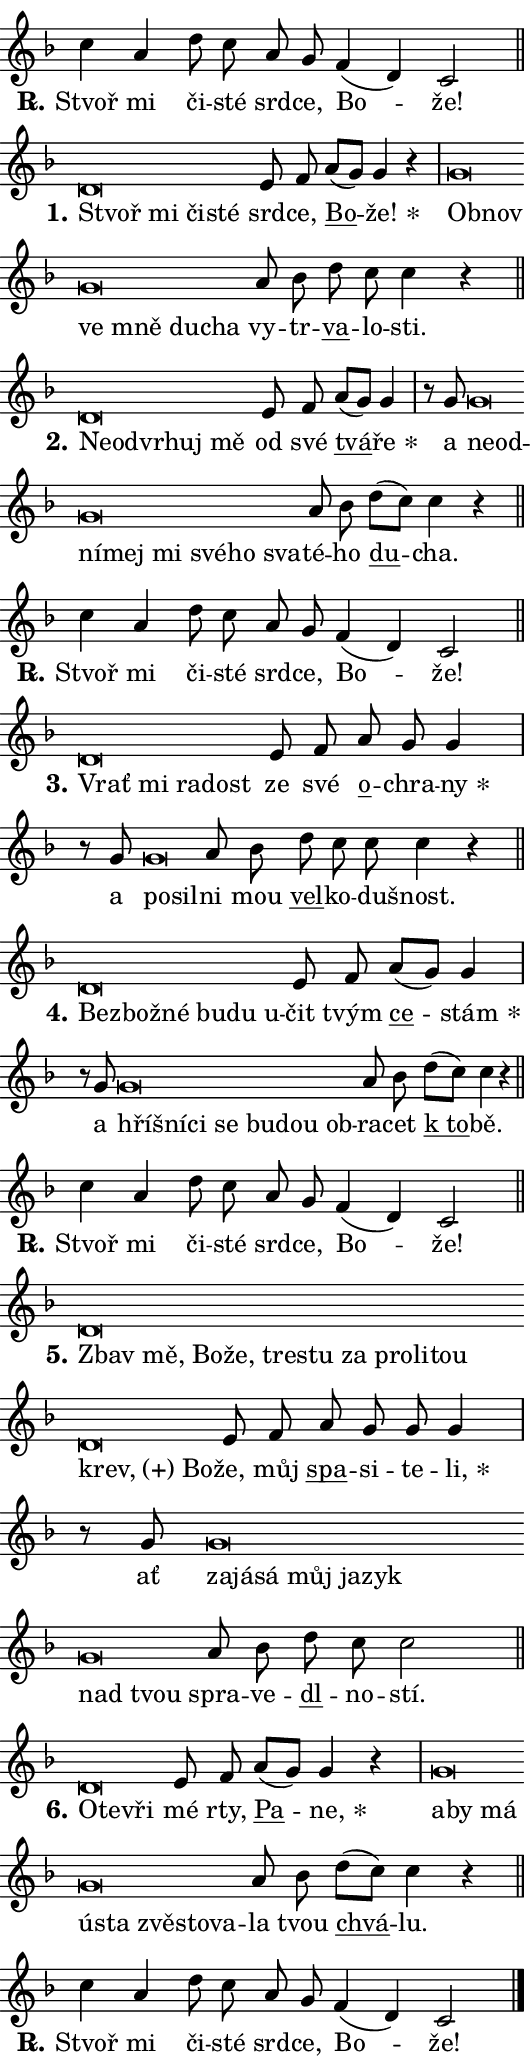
\version "2.24.0"
\header { tagline = "" }
\paper {
  indent = 0\cm
  top-margin = 0\cm
  right-margin = 0.13\cm % to fit lyric hyphens
  bottom-margin = 0\cm
  left-margin = 0\cm
  paper-width = 9\cm
  page-breaking = #ly:one-page-breaking
  system-system-spacing.basic-distance = #11
  score-system-spacing.basic-distance = #11
  ragged-last = ##f
}


%% Author: Thomas Morley
%% https://lists.gnu.org/archive/html/lilypond-user/2020-05/msg00002.html
#(define (line-position grob)
"Returns position of @var[grob} in current system:
   @code{'start}, if at first time-step
   @code{'end}, if at last time-step
   @code{'middle} otherwise
"
  (let* ((col (ly:item-get-column grob))
         (ln (ly:grob-object col 'left-neighbor))
         (rn (ly:grob-object col 'right-neighbor))
         (col-to-check-left (if (ly:grob? ln) ln col))
         (col-to-check-right (if (ly:grob? rn) rn col))
         (break-dir-left
           (and
             (ly:grob-property col-to-check-left 'non-musical #f)
             (ly:item-break-dir col-to-check-left)))
         (break-dir-right
           (and
             (ly:grob-property col-to-check-right 'non-musical #f)
             (ly:item-break-dir col-to-check-right))))
        (cond ((eqv? 1 break-dir-left) 'start)
              ((eqv? -1 break-dir-right) 'end)
              (else 'middle))))

#(define (tranparent-at-line-position vctor)
  (lambda (grob)
  "Relying on @code{line-position} select the relevant enry from @var{vctor}.
Used to determine transparency,"
    (case (line-position grob)
      ((end) (not (vector-ref vctor 0)))
      ((middle) (not (vector-ref vctor 1)))
      ((start) (not (vector-ref vctor 2))))))

noteHeadBreakVisibility =
#(define-music-function (break-visibility)(vector?)
"Makes @code{NoteHead}s transparent relying on @var{break-visibility}"
#{
  \override NoteHead.transparent =
    #(tranparent-at-line-position break-visibility)
#})

#(define delete-ledgers-for-transparent-note-heads
  (lambda (grob)
    "Reads whether a @code{NoteHead} is transparent.
If so this @code{NoteHead} is removed from @code{'note-heads} from
@var{grob}, which is supposed to be @code{LedgerLineSpanner}.
As a result ledgers are not printed for this @code{NoteHead}"
    (let* ((nhds-array (ly:grob-object grob 'note-heads))
           (nhds-list
             (if (ly:grob-array? nhds-array)
                 (ly:grob-array->list nhds-array)
                 '()))
           ;; Relies on the transparent-property being done before
           ;; Staff.LedgerLineSpanner.after-line-breaking is executed.
           ;; This is fragile ...
           (to-keep
             (remove
               (lambda (nhd)
                 (ly:grob-property nhd 'transparent #f))
               nhds-list)))
      ;; TODO find a better method to iterate over grob-arrays, similiar
      ;; to filter/remove etc for lists
      ;; For now rebuilt from scratch
      (set! (ly:grob-object grob 'note-heads)  '())
      (for-each
        (lambda (nhd)
          (ly:pointer-group-interface::add-grob grob 'note-heads nhd))
        to-keep))))

squashNotes = {
  \override NoteHead.X-extent = #'(-0.2 . 0.2)
  \override NoteHead.Y-extent = #'(-0.75 . 0)
  \override NoteHead.stencil =
    #(lambda (grob)
       (let ((pos (ly:grob-property grob 'staff-position)))
         (begin
           (if (< pos -7) (display "ERROR: Lower brevis then expected\n") (display ""))
           (if (<= pos -6) ly:text-interface::print ly:note-head::print))))
}
unSquashNotes = {
  \revert NoteHead.X-extent
  \revert NoteHead.Y-extent
  \revert NoteHead.stencil
}

hideNotes = \noteHeadBreakVisibility #begin-of-line-visible
unHideNotes = \noteHeadBreakVisibility #all-visible

% work-around for resetting accidentals
% https://lilypond.org/doc/v2.23/Documentation/notation/displaying-rhythms#unmetered-music
cadenzaMeasure = {
  \cadenzaOff
  \partial 1024 s1024
  \cadenzaOn
}

#(define-markup-command (accent layout props text) (markup?)
  "Underline accented syllable"
  (interpret-markup layout props
    #{\markup \override #'(offset . 4.3) \underline { #text }#}))

responsum = \markup \concat {
  "R" \hspace #-1.05 \path #0.1 #'((moveto 0 0.07) (lineto 0.9 0.8)) \hspace #0.05 "."
}

spaceSize = #0.6828661417322834 % exact space size for TeX Gyre Schola

\layout {
  \context {
    \Staff
    \remove "Time_signature_engraver"
    \override LedgerLineSpanner.after-line-breaking = #delete-ledgers-for-transparent-note-heads
  }
  \context {
    \Lyrics {
      \override LyricSpace.minimum-distance = \spaceSize
      \override LyricText.font-name = #"TeX Gyre Schola"
      \override LyricText.font-size = 1
      \override StanzaNumber.font-name = #"TeX Gyre Schola Bold"
      \override StanzaNumber.font-size = 1
    }
  }
  \context {
    \Score 
    \override NoteHead.text =
      #(lambda (grob) 
        (let ((pos (ly:grob-property grob 'staff-position)))
          #{\markup {
            \combine
              \halign #-0.55 \raise #(if (= pos -6) 0 0.5) \override #'(thickness . 2) \draw-line #'(3.2 . 0)
              \musicglyph "noteheads.sM1"
          }#}))
  }
}

% magnetic-lyrics.ily
%
%   written by
%     Jean Abou Samra <jean@abou-samra.fr>
%     Werner Lemberg <wl@gnu.org>
%
%   adapted by
%     Jiri Hon <jiri.hon@gmail.com>
%
% Version 2022-Apr-15

% https://www.mail-archive.com/lilypond-user@gnu.org/msg149350.html

#(define (Left_hyphen_pointer_engraver context)
   "Collect syllable-hyphen-syllable occurrences in lyrics and store
them in properties.  This engraver only looks to the left.  For
example, if the lyrics input is @code{foo -- bar}, it does the
following.

@itemize @bullet
@item
Set the @code{text} property of the @code{LyricHyphen} grob between
@q{foo} and @q{bar} to @code{foo}.

@item
Set the @code{left-hyphen} property of the @code{LyricText} grob with
text @q{foo} to the @code{LyricHyphen} grob between @q{foo} and
@q{bar}.
@end itemize

Use this auxiliary engraver in combination with the
@code{lyric-@/text::@/apply-@/magnetic-@/offset!} hook."
   (let ((hyphen #f)
         (text #f))
     (make-engraver
      (acknowledgers
       ((lyric-syllable-interface engraver grob source-engraver)
        (set! text grob)))
      (end-acknowledgers
       ((lyric-hyphen-interface engraver grob source-engraver)
        ;(when (not (grob::has-interface grob 'lyric-space-interface))
          (set! hyphen grob)));)
      ((stop-translation-timestep engraver)
       (when (and text hyphen)
         (ly:grob-set-object! text 'left-hyphen hyphen))
       (set! text #f)
       (set! hyphen #f)))))

#(define (lyric-text::apply-magnetic-offset! grob)
   "If the space between two syllables is less than the value in
property @code{LyricText@/.details@/.squash-threshold}, move the right
syllable to the left so that it gets concatenated with the left
syllable.

Use this function as a hook for
@code{LyricText@/.after-@/line-@/breaking} if the
@code{Left_@/hyphen_@/pointer_@/engraver} is active."
   (let ((hyphen (ly:grob-object grob 'left-hyphen #f)))
     (when hyphen
       (let ((left-text (ly:spanner-bound hyphen LEFT)))
         (when (grob::has-interface left-text 'lyric-syllable-interface)
           (let* ((common (ly:grob-common-refpoint grob left-text X))
                  (this-x-ext (ly:grob-extent grob common X))
                  (left-x-ext
                   (begin
                     ;; Trigger magnetism for left-text.
                     (ly:grob-property left-text 'after-line-breaking)
                     (ly:grob-extent left-text common X)))
                  ;; `delta` is the gap width between two syllables.
                  (delta (- (interval-start this-x-ext)
                            (interval-end left-x-ext)))
                  (details (ly:grob-property grob 'details))
                  (threshold (assoc-get 'squash-threshold details 0.2)))
             (when (< delta threshold)
               (let* (;; We have to manipulate the input text so that
                      ;; ligatures crossing syllable boundaries are not
                      ;; disabled.  For languages based on the Latin
                      ;; script this is essentially a beautification.
                      ;; However, for non-Western scripts it can be a
                      ;; necessity.
                      (lt (ly:grob-property left-text 'text))
                      (rt (ly:grob-property grob 'text))
                      (is-space (grob::has-interface hyphen 'lyric-space-interface))
                      (space (if is-space " " ""))
                      (extra-delta (if is-space spaceSize 0))
                      ;; Append new syllable.
                      (ltrt-space (if (and (string? lt) (string? rt))
                                (string-append lt space rt)
                                (make-concat-markup (list lt space rt))))
                      ;; Right-align `ltrt` to the right side.
                      (ltrt-space-markup (grob-interpret-markup
                               grob
                               (make-translate-markup
                                (cons (interval-length this-x-ext) 0)
                                (make-right-align-markup ltrt-space)))))
                 (begin
                   ;; Don't print `left-text`.
                   (ly:grob-set-property! left-text 'stencil #f)
                   ;; Set text and stencil (which holds all collected
                   ;; syllables so far) and shift it to the left.
                   (ly:grob-set-property! grob 'text ltrt-space)
                   (ly:grob-set-property! grob 'stencil ltrt-space-markup)
                   (ly:grob-translate-axis! grob (- (- delta extra-delta)) X))))))))))


#(define (lyric-hyphen::displace-bounds-first grob)
   ;; Make very sure this callback isn't triggered too early.
   (let ((left (ly:spanner-bound grob LEFT))
         (right (ly:spanner-bound grob RIGHT)))
     (ly:grob-property left 'after-line-breaking)
     (ly:grob-property right 'after-line-breaking)
     (ly:lyric-hyphen::print grob)))

squashThreshold = #0.4

\layout {
  \context {
    \Lyrics
    \consists #Left_hyphen_pointer_engraver
    \override LyricText.after-line-breaking =
      #lyric-text::apply-magnetic-offset!
    \override LyricHyphen.stencil = #lyric-hyphen::displace-bounds-first
    \override LyricText.details.squash-threshold = \squashThreshold
    \override LyricHyphen.minimum-distance = 0
    \override LyricHyphen.minimum-length = \squashThreshold
  }
}

squashText = \override LyricText.details.squash-threshold = 9999
unSquashText = \override LyricText.details.squash-threshold = \squashThreshold

leftText = \override LyricText.self-alignment-X = #LEFT
unLeftText = \revert LyricText.self-alignment-X

starOffset = #(lambda (grob) 
                (let ((x_offset (ly:self-alignment-interface::aligned-on-x-parent grob)))
                  (if (= x_offset 0) 0 (+ x_offset 1.2))))

star = #(define-music-function (syllable)(string?)
"Append star separator at the end of a syllable"
#{
  \once \override LyricText.X-offset = #starOffset
  \lyricmode { \markup {
    #syllable
    \override #'((font-name . "TeX Gyre Schola Bold")) \hspace #0.2 \lower #0.65 \larger "*"
  } }
#})

starAccent = #(define-music-function (syllable)(string?)
"Append star separator at the end of a syllable and make accent"
#{
  \once \override LyricText.X-offset = #starOffset
  \lyricmode { \markup {
    \accent #syllable
    \override #'((font-name . "TeX Gyre Schola Bold")) \hspace #0.2 \lower #0.65 \larger "*"
  } }
#})

breath = #(define-music-function (syllable)(string?)
"Append breathing indicator at the end of a syllable"
#{
  \lyricmode { \markup { #syllable "+" } }
#})

optionalBreath = #(define-music-function (syllable)(string?)
"Append optional breathing indicator at the end of a syllable"
#{
  \lyricmode { \markup { #syllable "(+)" } }
#})


\score {
    <<
        \new Voice = "melody" { \cadenzaOn \key f \major \relative { c''4 a d8 c a g \bar "" f4( d) c2 \cadenzaMeasure \bar "||" \break } }
        \new Lyrics \lyricsto "melody" { \lyricmode { \set stanza = \responsum
Stvoř mi či -- sté srd -- ce, Bo -- že! } }
    >>
    \layout {}
}

\score {
    <<
        \new Voice = "melody" { \cadenzaOn \key f \major \relative { \squashNotes d'\breve*1/16 \hideNotes \breve*1/16 \bar "" \breve*1/16 \breve*1/16 \bar "" \unHideNotes \unSquashNotes e8 f \bar "" a[( g)] g4 r \cadenzaMeasure \bar "|" \squashNotes g\breve*1/16 \hideNotes \breve*1/16 \bar "" \breve*1/16 \bar "" \breve*1/16 \bar "" \breve*1/16 \breve*1/16 \bar "" \unHideNotes \unSquashNotes a8 bes \bar "" d c c4 r \cadenzaMeasure \bar "||" \break } }
        \new Lyrics \lyricsto "melody" { \lyricmode { \set stanza = "1."
\leftText Stvoř \squashText mi či -- sté \unLeftText \unSquashText srd -- ce, \markup \accent Bo -- \star že! \leftText Ob -- \squashText nov ve mně du -- cha \unLeftText \unSquashText vy -- tr -- \markup \accent va -- lo -- sti. } }
    >>
    \layout {}
}

\score {
    <<
        \new Voice = "melody" { \cadenzaOn \key f \major \relative { \squashNotes d'\breve*1/16 \hideNotes \breve*1/16 \bar "" \breve*1/16 \bar "" \breve*1/16 \breve*1/16 \bar "" \unHideNotes \unSquashNotes e8 f \bar "" a[( g)] g4 \cadenzaMeasure \bar "|" r8 g8 \squashNotes g\breve*1/16 \hideNotes \breve*1/16 \bar "" \breve*1/16 \bar "" \breve*1/16 \bar "" \breve*1/16 \bar "" \breve*1/16 \bar "" \breve*1/16 \breve*1/16 \bar "" \unHideNotes \unSquashNotes a8 bes \bar "" d[( c)] c4 r \cadenzaMeasure \bar "||" \break } }
        \new Lyrics \lyricsto "melody" { \lyricmode { \set stanza = "2."
\leftText Ne -- \squashText od -- vr -- huj mě \unLeftText \unSquashText od své \markup \accent tvá -- \star ře a \leftText ne -- \squashText od -- ní -- mej mi své -- ho sva -- \unLeftText \unSquashText té -- ho \markup \accent du -- cha. } }
    >>
    \layout {}
}

\score {
    <<
        \new Voice = "melody" { \cadenzaOn \key f \major \relative { c''4 a d8 c a g \bar "" f4( d) c2 \cadenzaMeasure \bar "||" \break } }
        \new Lyrics \lyricsto "melody" { \lyricmode { \set stanza = \responsum
Stvoř mi či -- sté srd -- ce, Bo -- že! } }
    >>
    \layout {}
}

\score {
    <<
        \new Voice = "melody" { \cadenzaOn \key f \major \relative { \squashNotes d'\breve*1/16 \hideNotes \breve*1/16 \bar "" \breve*1/16 \breve*1/16 \bar "" \unHideNotes \unSquashNotes e8 f \bar "" a g g4 \cadenzaMeasure \bar "|" r8 g8 \squashNotes g\breve*1/16 \hideNotes \breve*1/16 \bar "" \unHideNotes \unSquashNotes a8 bes \bar "" d c c c4 r \cadenzaMeasure \bar "||" \break } }
        \new Lyrics \lyricsto "melody" { \lyricmode { \set stanza = "3."
\leftText Vrať \squashText mi ra -- dost \unLeftText \unSquashText ze své \markup \accent o -- chra -- \star ny a \leftText po -- \squashText sil -- \unLeftText \unSquashText ni mou \markup \accent vel -- ko -- du -- šnost. } }
    >>
    \layout {}
}

\score {
    <<
        \new Voice = "melody" { \cadenzaOn \key f \major \relative { \squashNotes d'\breve*1/16 \hideNotes \breve*1/16 \bar "" \breve*1/16 \bar "" \breve*1/16 \bar "" \breve*1/16 \breve*1/16 \bar "" \unHideNotes \unSquashNotes e8 f \bar "" a[( g)] g4 \cadenzaMeasure \bar "|" r8 g8 \squashNotes g\breve*1/16 \hideNotes \breve*1/16 \bar "" \breve*1/16 \bar "" \breve*1/16 \bar "" \breve*1/16 \bar "" \breve*1/16 \breve*1/16 \bar "" \unHideNotes \unSquashNotes a8 bes \bar "" d[( c)] c4 r \cadenzaMeasure \bar "||" \break } }
        \new Lyrics \lyricsto "melody" { \lyricmode { \set stanza = "4."
\leftText Bez -- \squashText bož -- né bu -- du u -- \unLeftText \unSquashText čit tvým \markup \accent ce -- \star stám a \leftText hří -- \squashText šní -- ci se bu -- dou ob -- \unLeftText \unSquashText ra -- cet \markup \accent "k to" -- bě. } }
    >>
    \layout {}
}

\score {
    <<
        \new Voice = "melody" { \cadenzaOn \key f \major \relative { c''4 a d8 c a g \bar "" f4( d) c2 \cadenzaMeasure \bar "||" \break } }
        \new Lyrics \lyricsto "melody" { \lyricmode { \set stanza = \responsum
Stvoř mi či -- sté srd -- ce, Bo -- že! } }
    >>
    \layout {}
}

\score {
    <<
        \new Voice = "melody" { \cadenzaOn \key f \major \relative { \squashNotes d'\breve*1/16 \hideNotes \breve*1/16 \bar "" \breve*1/16 \bar "" \breve*1/16 \bar "" \breve*1/16 \bar "" \breve*1/16 \bar "" \breve*1/16 \bar "" \breve*1/16 \bar "" \breve*1/16 \bar "" \breve*1/16 \bar "" \breve*1/16 \breve*1/16 \bar "" \unHideNotes \unSquashNotes e8 f \bar "" a g g g4 \cadenzaMeasure \bar "|" r8 g8 \squashNotes g\breve*1/16 \hideNotes \breve*1/16 \bar "" \breve*1/16 \bar "" \breve*1/16 \bar "" \breve*1/16 \bar "" \breve*1/16 \bar "" \breve*1/16 \breve*1/16 \bar "" \unHideNotes \unSquashNotes a8 bes \bar "" d c c2 \cadenzaMeasure \bar "||" \break } }
        \new Lyrics \lyricsto "melody" { \lyricmode { \set stanza = "5."
\leftText Zbav \squashText mě, Bo -- že, tre -- stu za pro -- li -- tou \optionalBreath krev, Bo -- \unLeftText \unSquashText že, můj \markup \accent spa -- si -- te -- \star li, ať \leftText za -- \squashText já -- sá můj ja -- zyk nad tvou \unLeftText \unSquashText spra -- ve -- \markup \accent dl -- no -- stí. } }
    >>
    \layout {}
}

\score {
    <<
        \new Voice = "melody" { \cadenzaOn \key f \major \relative { \squashNotes d'\breve*1/16 \hideNotes \breve*1/16 \breve*1/16 \bar "" \unHideNotes \unSquashNotes e8 f \bar "" a[( g)] g4 r \cadenzaMeasure \bar "|" \squashNotes g\breve*1/16 \hideNotes \breve*1/16 \bar "" \breve*1/16 \bar "" \breve*1/16 \bar "" \breve*1/16 \bar "" \breve*1/16 \bar "" \breve*1/16 \breve*1/16 \bar "" \unHideNotes \unSquashNotes a8 bes \bar "" d[( c)] c4 r \cadenzaMeasure \bar "||" \break } }
        \new Lyrics \lyricsto "melody" { \lyricmode { \set stanza = "6."
\leftText O -- \squashText te -- vři \unLeftText \unSquashText mé rty, \markup \accent Pa -- \star ne, \leftText a -- \squashText by má ú -- sta zvě -- sto -- va -- \unLeftText \unSquashText la tvou \markup \accent chvá -- lu. } }
    >>
    \layout {}
}

\score {
    <<
        \new Voice = "melody" { \cadenzaOn \key f \major \relative { c''4 a d8 c a g \bar "" f4( d) c2 \cadenzaMeasure \bar "||" \break } \bar "|." }
        \new Lyrics \lyricsto "melody" { \lyricmode { \set stanza = \responsum
Stvoř mi či -- sté srd -- ce, Bo -- že! } }
    >>
    \layout {}
}
